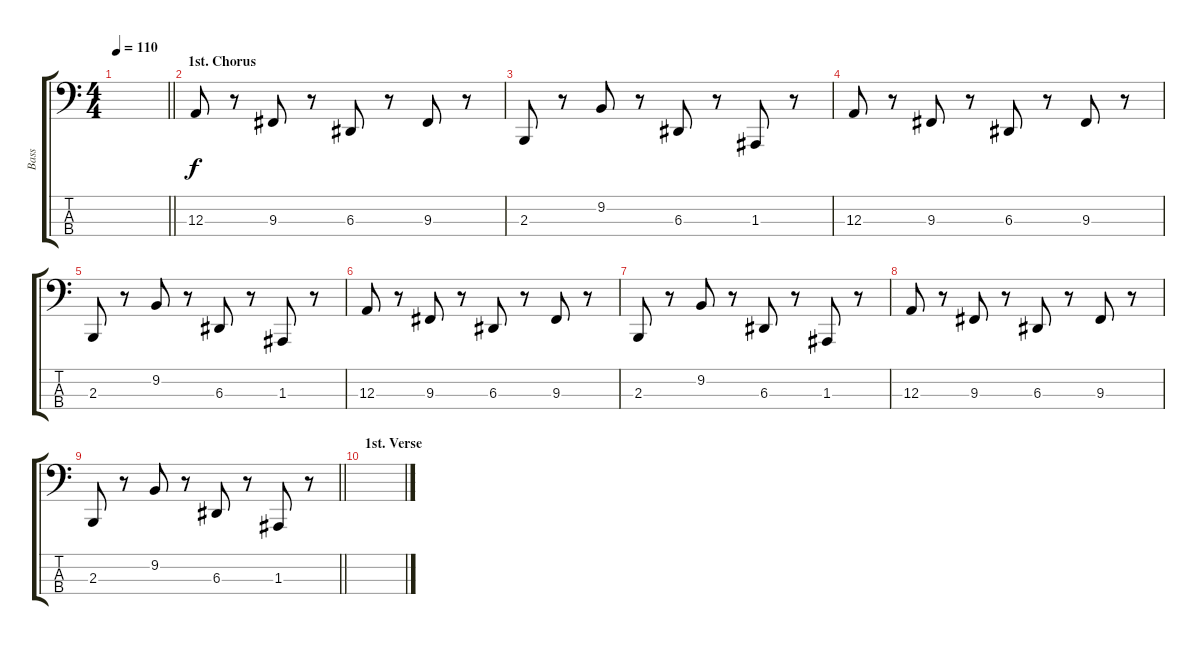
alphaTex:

\track ("Bass" "Bass") {instrument electricbasspick}
\staff {score tabs}
\tuning (G1 D1 A0 E0) {hide}
\ts (4 4)
\tempo 110
\clef f4
\barLineRight lightlight
\ks c
|
\section ("" "1st. Chorus")
12.3.8 r.8 9.3.8 r.8 6.3.8 r.8 9.3.8 r.8 |
2.3.8 r.8 9.2.8 r.8 6.3.8 r.8 1.3.8 r.8 |
12.3.8 r.8 9.3.8 r.8 6.3.8 r.8 9.3.8 r.8 |
2.3.8 r.8 9.2.8 r.8 6.3.8 r.8 1.3.8 r.8 |
12.3.8 r.8 9.3.8 r.8 6.3.8 r.8 9.3.8 r.8 |
2.3.8 r.8 9.2.8 r.8 6.3.8 r.8 1.3.8 r.8 |
12.3.8 r.8 9.3.8 r.8 6.3.8 r.8 9.3.8 r.8 |
\barLineRight lightlight
2.3.8 r.8 9.2.8 r.8 6.3.8 r.8 1.3.8 r.8 |
\section ("" "1st. Verse")
